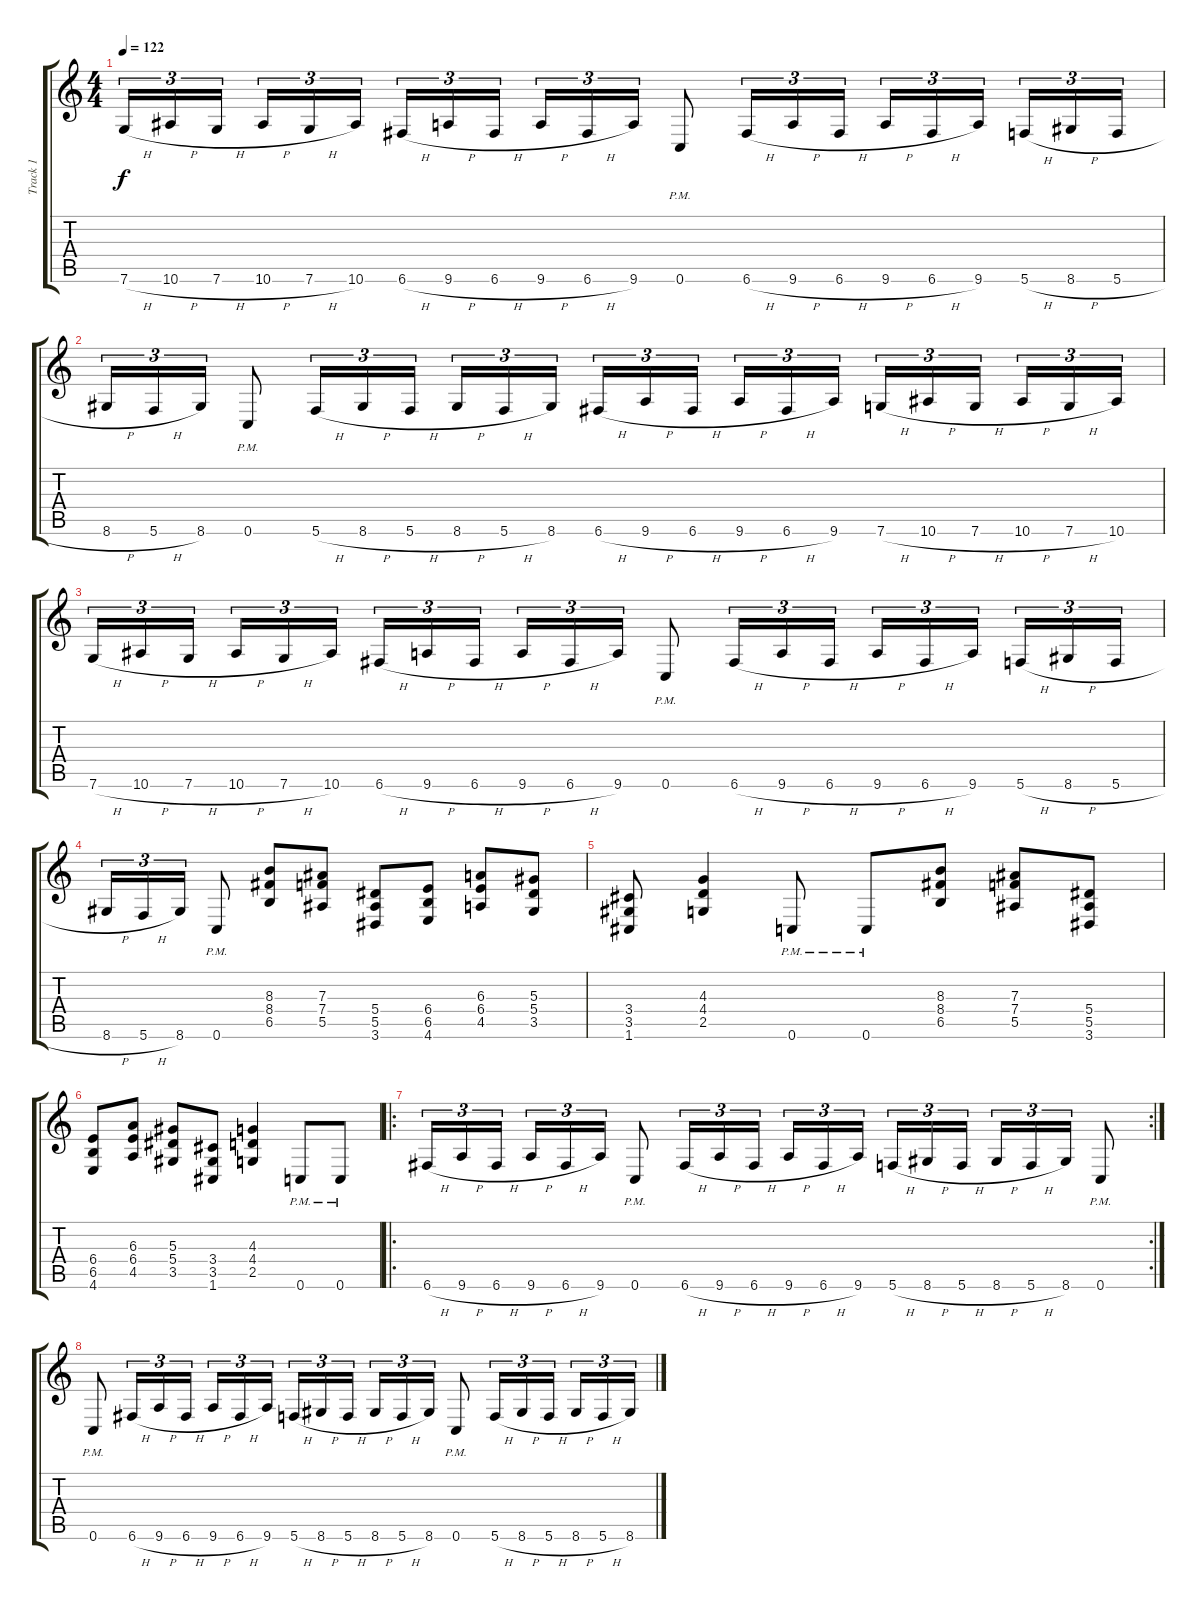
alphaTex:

\track ("Track 1" "Track 1") {instrument distortionguitar}
\staff {score tabs}
\tuning (C4 G3 Eb3 Bb2 F2 C2) {hide}
\ts (4 4)
\tempo 122
\clef g2
\ks c
7.6{h}.16{tu (3 2) dy f} 10.6{h}.16{tu (3 2)} 7.6{h}.16{tu (3 2)} 10.6{h}.16{tu (3 2)} 7.6{h}.16{tu (3 2)} 10.6.16{tu (3 2)} 6.6{h}.16{tu (3 2)} 9.6{h}.16{tu (3 2)} 6.6{h}.16{tu (3 2)} 9.6{h}.16{tu (3 2)} 6.6{h}.16{tu (3 2)} 9.6.16{tu (3 2)} 0.6{pm}.8 6.6{h}.16{tu (3 2)} 9.6{h}.16{tu (3 2)} 6.6{h}.16{tu (3 2)} 9.6{h}.16{tu (3 2)} 6.6{h}.16{tu (3 2)} 9.6.16{tu (3 2)} 5.6{h}.16{tu (3 2)} 8.6{h}.16{tu (3 2)} 5.6{h}.16{tu (3 2)} |
8.6{h}.16{tu (3 2)} 5.6{h}.16{tu (3 2)} 8.6.16{tu (3 2)} 0.6{pm}.8 5.6{h}.16{tu (3 2)} 8.6{h}.16{tu (3 2)} 5.6{h}.16{tu (3 2)} 8.6{h}.16{tu (3 2)} 5.6{h}.16{tu (3 2)} 8.6.16{tu (3 2)} 6.6{h}.16{tu (3 2)} 9.6{h}.16{tu (3 2)} 6.6{h}.16{tu (3 2)} 9.6{h}.16{tu (3 2)} 6.6{h}.16{tu (3 2)} 9.6.16{tu (3 2)} 7.6{h}.16{tu (3 2)} 10.6{h}.16{tu (3 2)} 7.6{h}.16{tu (3 2)} 10.6{h}.16{tu (3 2)} 7.6{h}.16{tu (3 2)} 10.6.16{tu (3 2)} |
7.6{h}.16{tu (3 2)} 10.6{h}.16{tu (3 2)} 7.6{h}.16{tu (3 2)} 10.6{h}.16{tu (3 2)} 7.6{h}.16{tu (3 2)} 10.6.16{tu (3 2)} 6.6{h}.16{tu (3 2)} 9.6{h}.16{tu (3 2)} 6.6{h}.16{tu (3 2)} 9.6{h}.16{tu (3 2)} 6.6{h}.16{tu (3 2)} 9.6.16{tu (3 2)} 0.6{pm}.8 6.6{h}.16{tu (3 2)} 9.6{h}.16{tu (3 2)} 6.6{h}.16{tu (3 2)} 9.6{h}.16{tu (3 2)} 6.6{h}.16{tu (3 2)} 9.6.16{tu (3 2)} 5.6{h}.16{tu (3 2)} 8.6{h}.16{tu (3 2)} 5.6{h}.16{tu (3 2)} |
8.6{h}.16{tu (3 2)} 5.6{h}.16{tu (3 2)} 8.6.16{tu (3 2)} 0.6{pm}.8 (8.3 8.4 6.5).8 (7.3 7.4 5.5).8 (5.4 5.5 3.6).8 (6.4 6.5 4.6).8 (6.3 6.4 4.5).8 (5.3 5.4 3.5).8 |
(3.4 3.5 1.6).8 (4.3 4.4 2.5).4 0.6{pm}.8 0.6{pm}.8 (8.3 8.4 6.5).8 (7.3 7.4 5.5).8 (5.4 5.5 3.6).8 |
(6.4 6.5 4.6).8 (6.3 6.4 4.5).8 (5.3 5.4 3.5).8 (3.4 3.5 1.6).8 (4.3 4.4 2.5).4 0.6{pm}.8 0.6{pm}.8 |
\ro
\rc 2
6.6{h}.16{tu (3 2)} 9.6{h}.16{tu (3 2)} 6.6{h}.16{tu (3 2)} 9.6{h}.16{tu (3 2)} 6.6{h}.16{tu (3 2)} 9.6.16{tu (3 2)} 0.6{pm}.8 6.6{h}.16{tu (3 2)} 9.6{h}.16{tu (3 2)} 6.6{h}.16{tu (3 2)} 9.6{h}.16{tu (3 2)} 6.6{h}.16{tu (3 2)} 9.6.16{tu (3 2)} 5.6{h}.16{tu (3 2)} 8.6{h}.16{tu (3 2)} 5.6{h}.16{tu (3 2)} 8.6{h}.16{tu (3 2)} 5.6{h}.16{tu (3 2)} 8.6.16{tu (3 2)} 0.6{pm}.8 |
0.6{pm}.8 6.6{h}.16{tu (3 2)} 9.6{h}.16{tu (3 2)} 6.6{h}.16{tu (3 2)} 9.6{h}.16{tu (3 2)} 6.6{h}.16{tu (3 2)} 9.6.16{tu (3 2)} 5.6{h}.16{tu (3 2)} 8.6{h}.16{tu (3 2)} 5.6{h}.16{tu (3 2)} 8.6{h}.16{tu (3 2)} 5.6{h}.16{tu (3 2)} 8.6.16{tu (3 2)} 0.6{pm}.8 5.6{h}.16{tu (3 2)} 8.6{h}.16{tu (3 2)} 5.6{h}.16{tu (3 2)} 8.6{h}.16{tu (3 2)} 5.6{h}.16{tu (3 2)} 8.6.16{tu (3 2)}
